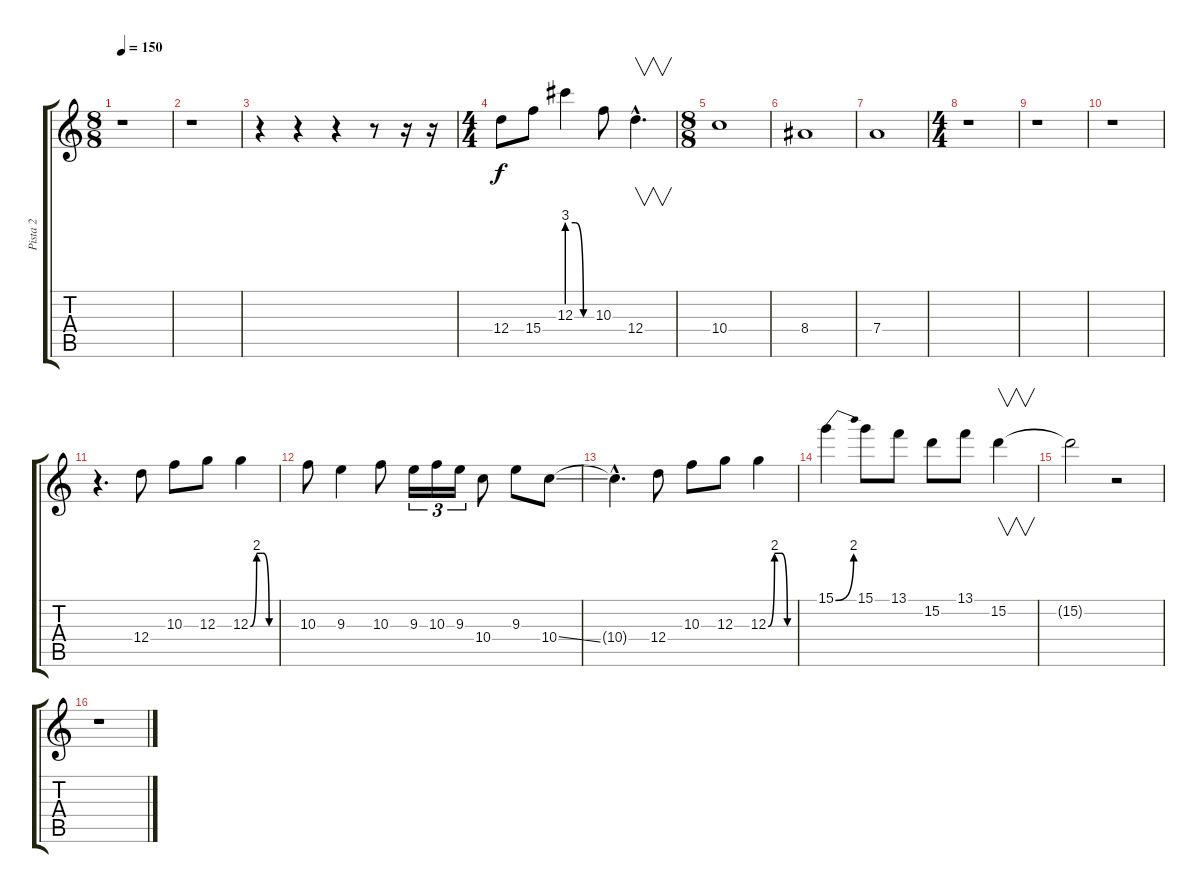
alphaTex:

\track ("Pista 2" "Pista 2") {instrument distortionguitar}
\staff {score tabs}
\tuning (E4 B3 G3 D3 A2 E2) {hide}
\ts (8 8)
\tempo 150
\clef g2
\ks c
r.1{dy f} |
r.1 |
r.4 r.4 r.4 r.8 r.16 r.16 |
\ts (4 4)
12.4.8 15.4.8 12.3{be (custom 0 12 20 12 40 0 60 0)}.4 10.3.8 12.4{hac}.4{v d} |
\ts (8 8)
10.4.1 |
8.4.1 |
7.4.1 |
\ts (4 4)
r.1 |
r.1 |
r.1 |
r.4{d} 12.4.8 10.3.8 12.3.8 12.3{be (custom 0 0 15 8 30 8 45 0 60 0)}.4 |
10.3.8 9.3.4 10.3.8 9.3.16{tu (3 2)} 10.3.16{tu (3 2)} 9.3.16{tu (3 2)} 10.4.8 9.3.8 10.4{ss}.8 |
10.4{hac t}.4{d} 12.4.8 10.3.8 12.3.8 12.3{be (custom 0 0 15 8 30 8 45 0 60 0)}.4 |
15.1{be (bend 0 0 60 8)}.4 15.1.8 13.1.8 15.2.8 13.1.8 15.2.4{v} |
15.2{t}.2 r.2 |
r.1
